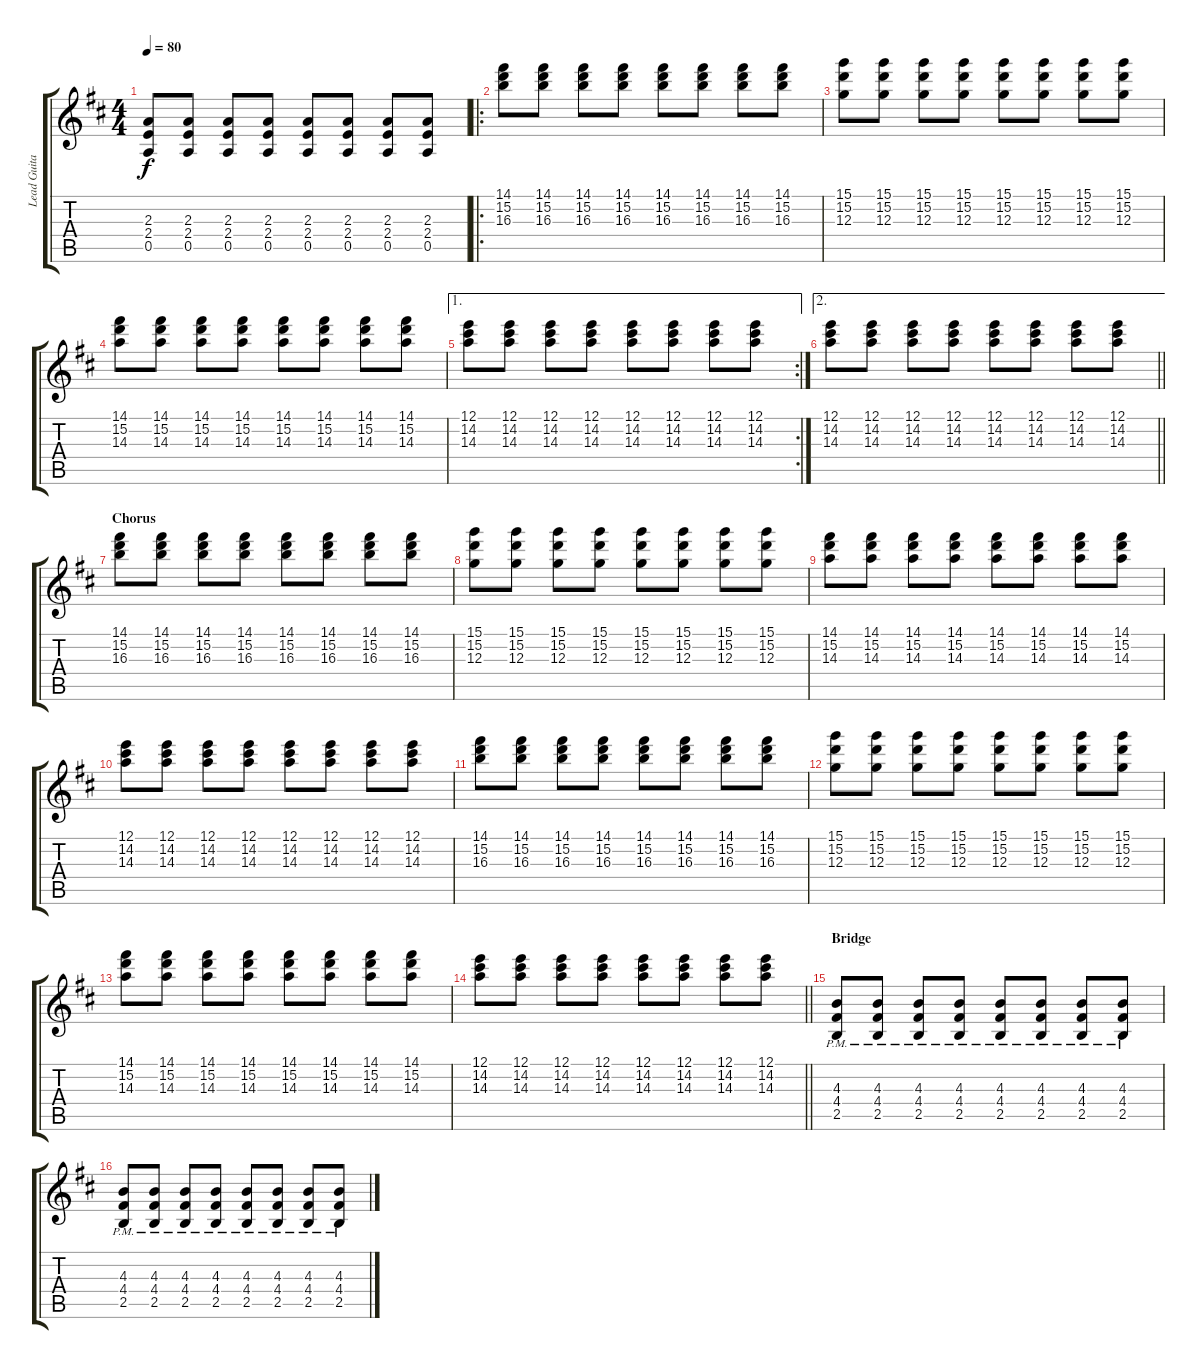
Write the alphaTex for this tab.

\track ("Lead Guitar" "Lead Guita") {instrument overdrivenguitar}
\staff {score tabs}
\tuning (E4 B3 G3 D3 A2 E2) {hide}
\ts (4 4)
\tempo 80
\clef g2
\ks d
(2.3 2.4 0.5).8{dy f} (2.3 2.4 0.5).8 (2.3 2.4 0.5).8 (2.3 2.4 0.5).8 (2.3 2.4 0.5).8 (2.3 2.4 0.5).8 (2.3 2.4 0.5).8 (2.3 2.4 0.5).8 |
\ro
(14.1 15.2 16.3).8 (14.1 15.2 16.3).8 (14.1 15.2 16.3).8 (14.1 15.2 16.3).8 (14.1 15.2 16.3).8 (14.1 15.2 16.3).8 (14.1 15.2 16.3).8 (14.1 15.2 16.3).8 |
(15.1 15.2 12.3).8 (15.1 15.2 12.3).8 (15.1 15.2 12.3).8 (15.1 15.2 12.3).8 (15.1 15.2 12.3).8 (15.1 15.2 12.3).8 (15.1 15.2 12.3).8 (15.1 15.2 12.3).8 |
(14.1 15.2 14.3).8 (14.1 15.2 14.3).8 (14.1 15.2 14.3).8 (14.1 15.2 14.3).8 (14.1 15.2 14.3).8 (14.1 15.2 14.3).8 (14.1 15.2 14.3).8 (14.1 15.2 14.3).8 |
\ae 1
\rc 2
(12.1 14.2 14.3).8 (12.1 14.2 14.3).8 (12.1 14.2 14.3).8 (12.1 14.2 14.3).8 (12.1 14.2 14.3).8 (12.1 14.2 14.3).8 (12.1 14.2 14.3).8 (12.1 14.2 14.3).8 |
\ae 2
\barLineRight lightlight
(12.1 14.2 14.3).8 (12.1 14.2 14.3).8 (12.1 14.2 14.3).8 (12.1 14.2 14.3).8 (12.1 14.2 14.3).8 (12.1 14.2 14.3).8 (12.1 14.2 14.3).8 (12.1 14.2 14.3).8 |
\section ("" "Chorus")
(14.1 15.2 16.3).8 (14.1 15.2 16.3).8 (14.1 15.2 16.3).8 (14.1 15.2 16.3).8 (14.1 15.2 16.3).8 (14.1 15.2 16.3).8 (14.1 15.2 16.3).8 (14.1 15.2 16.3).8 |
(15.1 15.2 12.3).8 (15.1 15.2 12.3).8 (15.1 15.2 12.3).8 (15.1 15.2 12.3).8 (15.1 15.2 12.3).8 (15.1 15.2 12.3).8 (15.1 15.2 12.3).8 (15.1 15.2 12.3).8 |
(14.1 15.2 14.3).8 (14.1 15.2 14.3).8 (14.1 15.2 14.3).8 (14.1 15.2 14.3).8 (14.1 15.2 14.3).8 (14.1 15.2 14.3).8 (14.1 15.2 14.3).8 (14.1 15.2 14.3).8 |
(12.1 14.2 14.3).8 (12.1 14.2 14.3).8 (12.1 14.2 14.3).8 (12.1 14.2 14.3).8 (12.1 14.2 14.3).8 (12.1 14.2 14.3).8 (12.1 14.2 14.3).8 (12.1 14.2 14.3).8 |
(14.1 15.2 16.3).8 (14.1 15.2 16.3).8 (14.1 15.2 16.3).8 (14.1 15.2 16.3).8 (14.1 15.2 16.3).8 (14.1 15.2 16.3).8 (14.1 15.2 16.3).8 (14.1 15.2 16.3).8 |
(15.1 15.2 12.3).8 (15.1 15.2 12.3).8 (15.1 15.2 12.3).8 (15.1 15.2 12.3).8 (15.1 15.2 12.3).8 (15.1 15.2 12.3).8 (15.1 15.2 12.3).8 (15.1 15.2 12.3).8 |
(14.1 15.2 14.3).8 (14.1 15.2 14.3).8 (14.1 15.2 14.3).8 (14.1 15.2 14.3).8 (14.1 15.2 14.3).8 (14.1 15.2 14.3).8 (14.1 15.2 14.3).8 (14.1 15.2 14.3).8 |
\barLineRight lightlight
(12.1 14.2 14.3).8 (12.1 14.2 14.3).8 (12.1 14.2 14.3).8 (12.1 14.2 14.3).8 (12.1 14.2 14.3).8 (12.1 14.2 14.3).8 (12.1 14.2 14.3).8 (12.1 14.2 14.3).8 |
\section ("" "Bridge")
(4.3{pm} 4.4{pm} 2.5{pm}).8 (4.3{pm} 4.4{pm} 2.5{pm}).8 (4.3{pm} 4.4{pm} 2.5{pm}).8 (4.3{pm} 4.4{pm} 2.5{pm}).8 (4.3{pm} 4.4{pm} 2.5{pm}).8 (4.3{pm} 4.4{pm} 2.5{pm}).8 (4.3{pm} 4.4{pm} 2.5{pm}).8 (4.3{pm} 4.4{pm} 2.5{pm}).8 |
(4.3{pm} 4.4{pm} 2.5{pm}).8 (4.3{pm} 4.4{pm} 2.5{pm}).8 (4.3{pm} 4.4{pm} 2.5{pm}).8 (4.3{pm} 4.4{pm} 2.5{pm}).8 (4.3{pm} 4.4{pm} 2.5{pm}).8 (4.3{pm} 4.4{pm} 2.5{pm}).8 (4.3{pm} 4.4{pm} 2.5{pm}).8 (4.3{pm} 4.4{pm} 2.5{pm}).8
